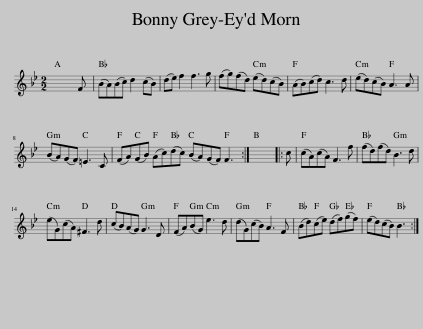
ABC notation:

X:1
L:1/8
M:2/2
I:linebreak $
K:Bb
V:1 treble
V:1
 x8 | F | (BA)(Bc) d2 (cB) | (de) f2 f3 g | (fg)(fd) (ed)(cB) | %5
 (AB)(cd) c3 d | (ed)(cB) A3 A |$ (BA)(GF) =E3 C | (FA)(GB) (Ac)(dc) (BA)(GF) F3 :| x8 |: %10
 c | (cA)(cA) F3 f | (fd)(fd) B3 d |$ (eG)(cA) ^F3 d | (cB)(AG) G3 D | %15
 (FA)(BG) e3 d | (dG)(cB) A3 F | (Bd)(ce) (df)(gf) | (ed)(cB) B3 :| %19
